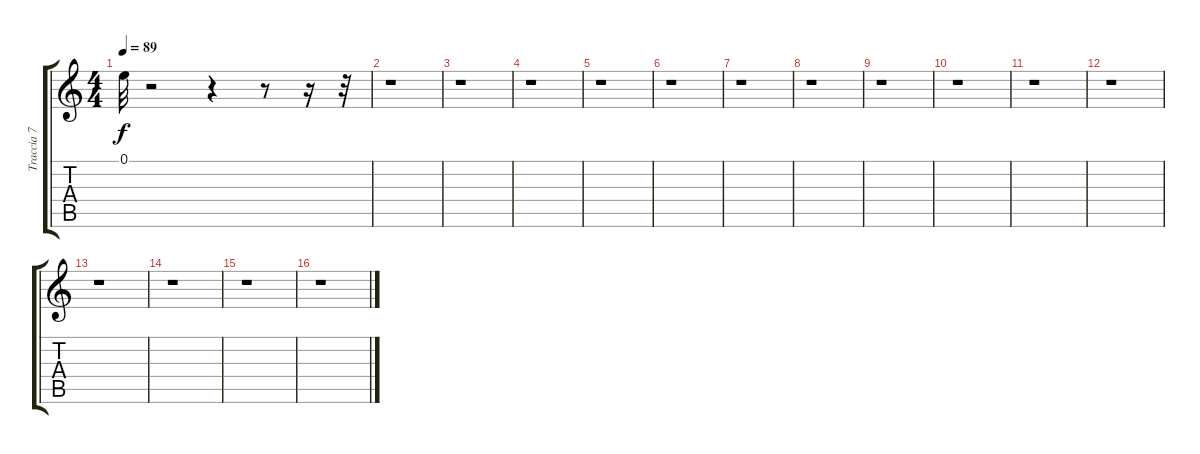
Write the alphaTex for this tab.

\track ("Traccia 7" "Traccia 7") {instrument overdrivenguitar}
\staff {score tabs}
\tuning (E4 B3 G3 D3 A2 E2) {hide}
\ts (4 4)
\tempo 89
\clef g2
\ks c
0.1{t}.32{dy f} r.2 r.4 r.8 r.16 r.32 |
r.1 |
r.1 |
r.1 |
r.1 |
r.1 |
r.1 |
r.1 |
r.1 |
r.1 |
r.1 |
r.1 |
r.1 |
r.1 |
r.1 |
r.1
